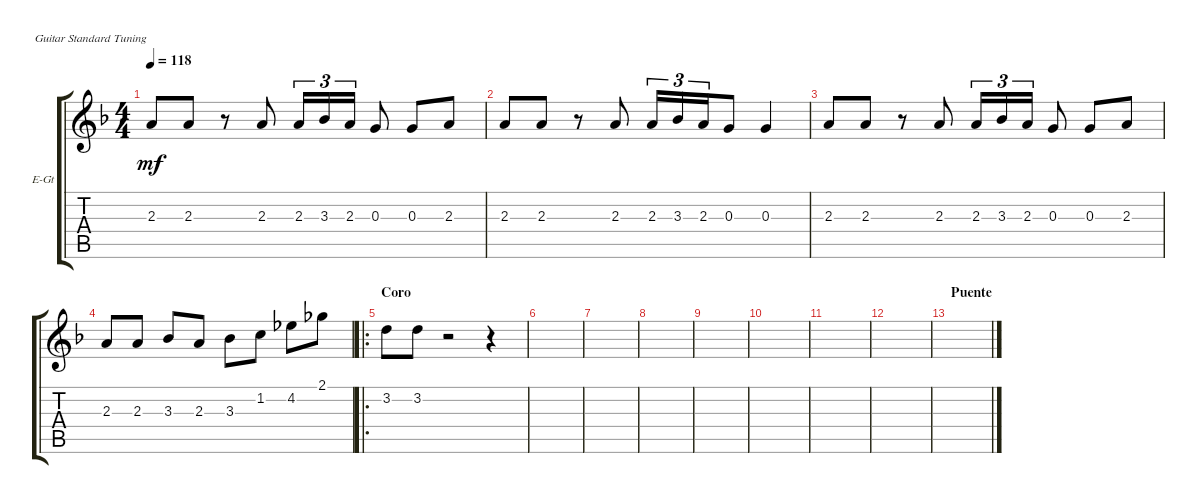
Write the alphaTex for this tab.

\defaultSystemsLayout 4
\bracketExtendMode groupsimilarinstruments
\firstSystemTrackNameOrientation horizontal
\otherSystemsTrackNameOrientation horizontal
\track ("Electric Guitar" "E-Gt") {instrument overdrivenguitar}
\staff {score tabs}
\tuning (E4 B3 G3 D3 A2 E2)
\ts (4 4)
\tempo 118
\clef g2
\ks f
2.3.8{dy mf} 2.3.8 r.8 2.3.8 2.3.16{tu (3 2)} 3.3.16{tu (3 2)} 2.3.16{tu (3 2)} 0.3.8 0.3.8 2.3.8 |
2.3.8 2.3.8 r.8 2.3.8 2.3.16{tu (3 2)} 3.3.16{tu (3 2)} 2.3.16{tu (3 2) beam merge} 0.3.8 0.3.4 |
2.3.8 2.3.8 r.8 2.3.8 2.3.16{tu (3 2)} 3.3.16{tu (3 2)} 2.3.16{tu (3 2)} 0.3.8 0.3.8 2.3.8 |
2.3.8 2.3.8 3.3.8 2.3.8 3.3.8 1.2.8 4.2.8 2.1.8 |
\ro
\section ("" "Coro")
3.2.8 3.2.8 r.2 r.4 |
|
|
|
|
|
|
|
\section ("" "Puente")
